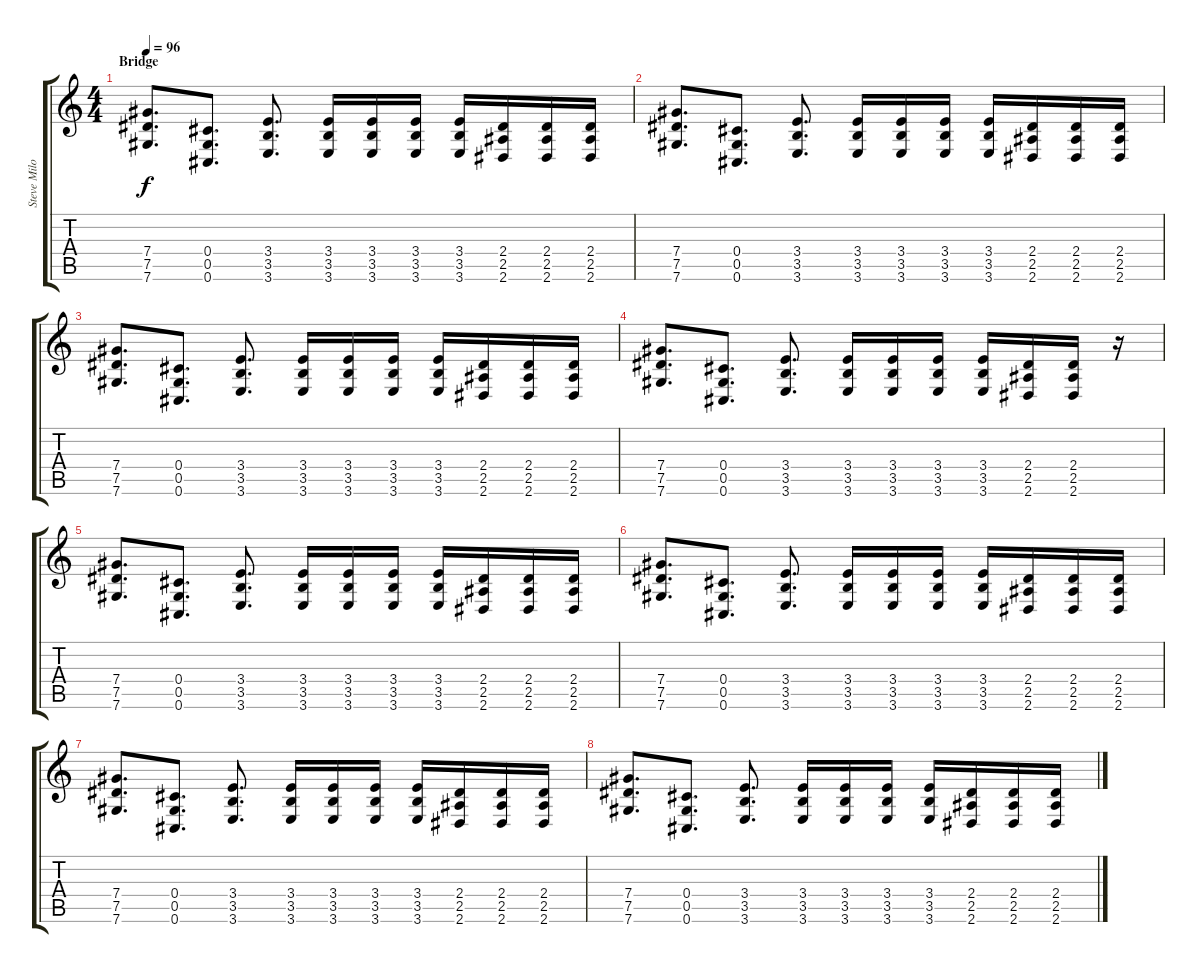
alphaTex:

\track ("Steve Miloszewski" "Steve Milo") {instrument distortionguitar}
\staff {score tabs}
\tuning (Eb4 Bb3 Gb3 Db3 Ab2 Db2) {hide}
\ts (4 4)
\section ("" "Bridge")
\tempo 96
\clef g2
\ks c
(7.4 7.5 7.6).8{d dy f} (0.4 0.5 0.6).8{d} (3.4 3.5 3.6).8{d} (3.4 3.5 3.6).16 (3.4 3.5 3.6).16 (3.4 3.5 3.6).16 (3.4 3.5 3.6).16 (2.4 2.5 2.6).16 (2.4 2.5 2.6).16 (2.4 2.5 2.6).16 |
(7.4 7.5 7.6).8{d} (0.4 0.5 0.6).8{d} (3.4 3.5 3.6).8{d} (3.4 3.5 3.6).16 (3.4 3.5 3.6).16 (3.4 3.5 3.6).16 (3.4 3.5 3.6).16 (2.4 2.5 2.6).16 (2.4 2.5 2.6).16 (2.4 2.5 2.6).16 |
(7.4 7.5 7.6).8{d} (0.4 0.5 0.6).8{d} (3.4 3.5 3.6).8{d} (3.4 3.5 3.6).16 (3.4 3.5 3.6).16 (3.4 3.5 3.6).16 (3.4 3.5 3.6).16 (2.4 2.5 2.6).16 (2.4 2.5 2.6).16 (2.4 2.5 2.6).16 |
(7.4 7.5 7.6).8{d} (0.4 0.5 0.6).8{d} (3.4 3.5 3.6).8{d} (3.4 3.5 3.6).16 (3.4 3.5 3.6).16 (3.4 3.5 3.6).16 (3.4 3.5 3.6).16 (2.4 2.5 2.6).16 (2.4 2.5 2.6).16 r.16 |
(7.4 7.5 7.6).8{d} (0.4 0.5 0.6).8{d} (3.4 3.5 3.6).8{d} (3.4 3.5 3.6).16 (3.4 3.5 3.6).16 (3.4 3.5 3.6).16 (3.4 3.5 3.6).16 (2.4 2.5 2.6).16 (2.4 2.5 2.6).16 (2.4 2.5 2.6).16 |
(7.4 7.5 7.6).8{d} (0.4 0.5 0.6).8{d} (3.4 3.5 3.6).8{d} (3.4 3.5 3.6).16 (3.4 3.5 3.6).16 (3.4 3.5 3.6).16 (3.4 3.5 3.6).16 (2.4 2.5 2.6).16 (2.4 2.5 2.6).16 (2.4 2.5 2.6).16 |
(7.4 7.5 7.6).8{d} (0.4 0.5 0.6).8{d} (3.4 3.5 3.6).8{d} (3.4 3.5 3.6).16 (3.4 3.5 3.6).16 (3.4 3.5 3.6).16 (3.4 3.5 3.6).16 (2.4 2.5 2.6).16 (2.4 2.5 2.6).16 (2.4 2.5 2.6).16 |
(7.4 7.5 7.6).8{d} (0.4 0.5 0.6).8{d} (3.4 3.5 3.6).8{d} (3.4 3.5 3.6).16 (3.4 3.5 3.6).16 (3.4 3.5 3.6).16 (3.4 3.5 3.6).16 (2.4 2.5 2.6).16 (2.4 2.5 2.6).16 (2.4 2.5 2.6).16
